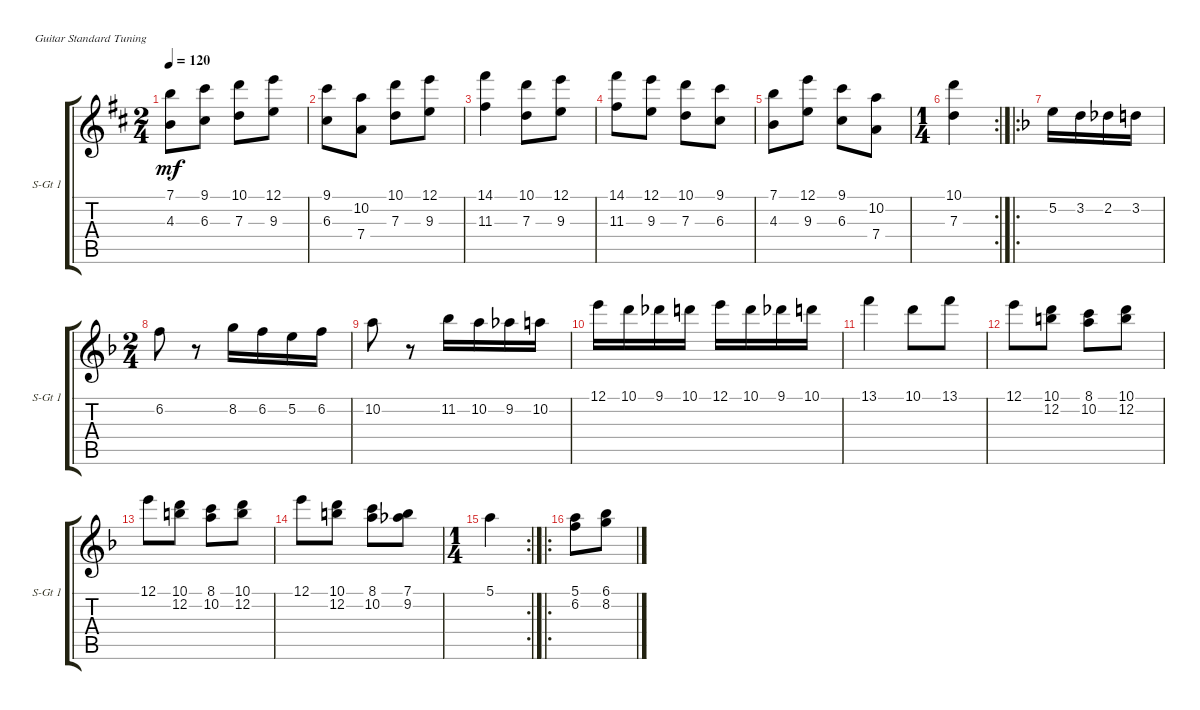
\defaultSystemsLayout 4
\bracketExtendMode groupsimilarinstruments
\useSystemSignSeparator
\singleTrackTrackNamePolicy allsystems
\multiTrackTrackNamePolicy allsystems
\firstSystemTrackNameOrientation horizontal
\otherSystemsTrackNameOrientation horizontal
\track ("Steel Guitar 1" "S-Gt 1") {instrument acousticguitarsteel}
\staff {score tabs}
\tuning (E4 B3 G3 D3 A2 E2)
\ts (2 4)
\tempo 120
\clef g2
\ks d
(4.3 7.1).8{dy mf} (6.3 9.1).8 (7.3 10.1).8 (9.3 12.1).8 |
(6.3 9.1).8 (7.4 10.2).8 (7.3 10.1).8 (9.3 12.1).8 |
(11.3 14.1).4 (7.3 10.1).8 (9.3 12.1).8 |
(11.3 14.1).8 (9.3 12.1).8 (7.3 10.1).8 (6.3 9.1).8 |
(4.3 7.1).8 (9.3 12.1).8 (6.3 9.1).8 (7.4 10.2).8 |
\rc 2
\ts (1 4)
(7.3 10.1).4 |
\ro
\ks dminor
5.2.16 3.2.16 2.2.16 3.2.16 |
\ts (2 4)
6.2.8 r.8 8.2.16 6.2.16 5.2.16 6.2.16 |
10.2.8 r.8 11.2.16 10.2.16 9.2.16 10.2.16 |
12.1.16 10.1.16 9.1.16 10.1.16 12.1.16 10.1.16 9.1.16 10.1.16 |
13.1.4 10.1.8 13.1.8 |
12.1.8 (12.2 10.1).8 (10.2 8.1).8 (10.1 12.2).8 |
12.1.8 (12.2 10.1).8 (10.2 8.1).8 (10.1 12.2).8 |
12.1.8 (12.2 10.1).8 (10.2 8.1).8 (7.1 9.2).8 |
\rc 2
\ts (1 4)
5.1.4 |
\ro
(6.2 5.1).8 (6.1 8.2).8
